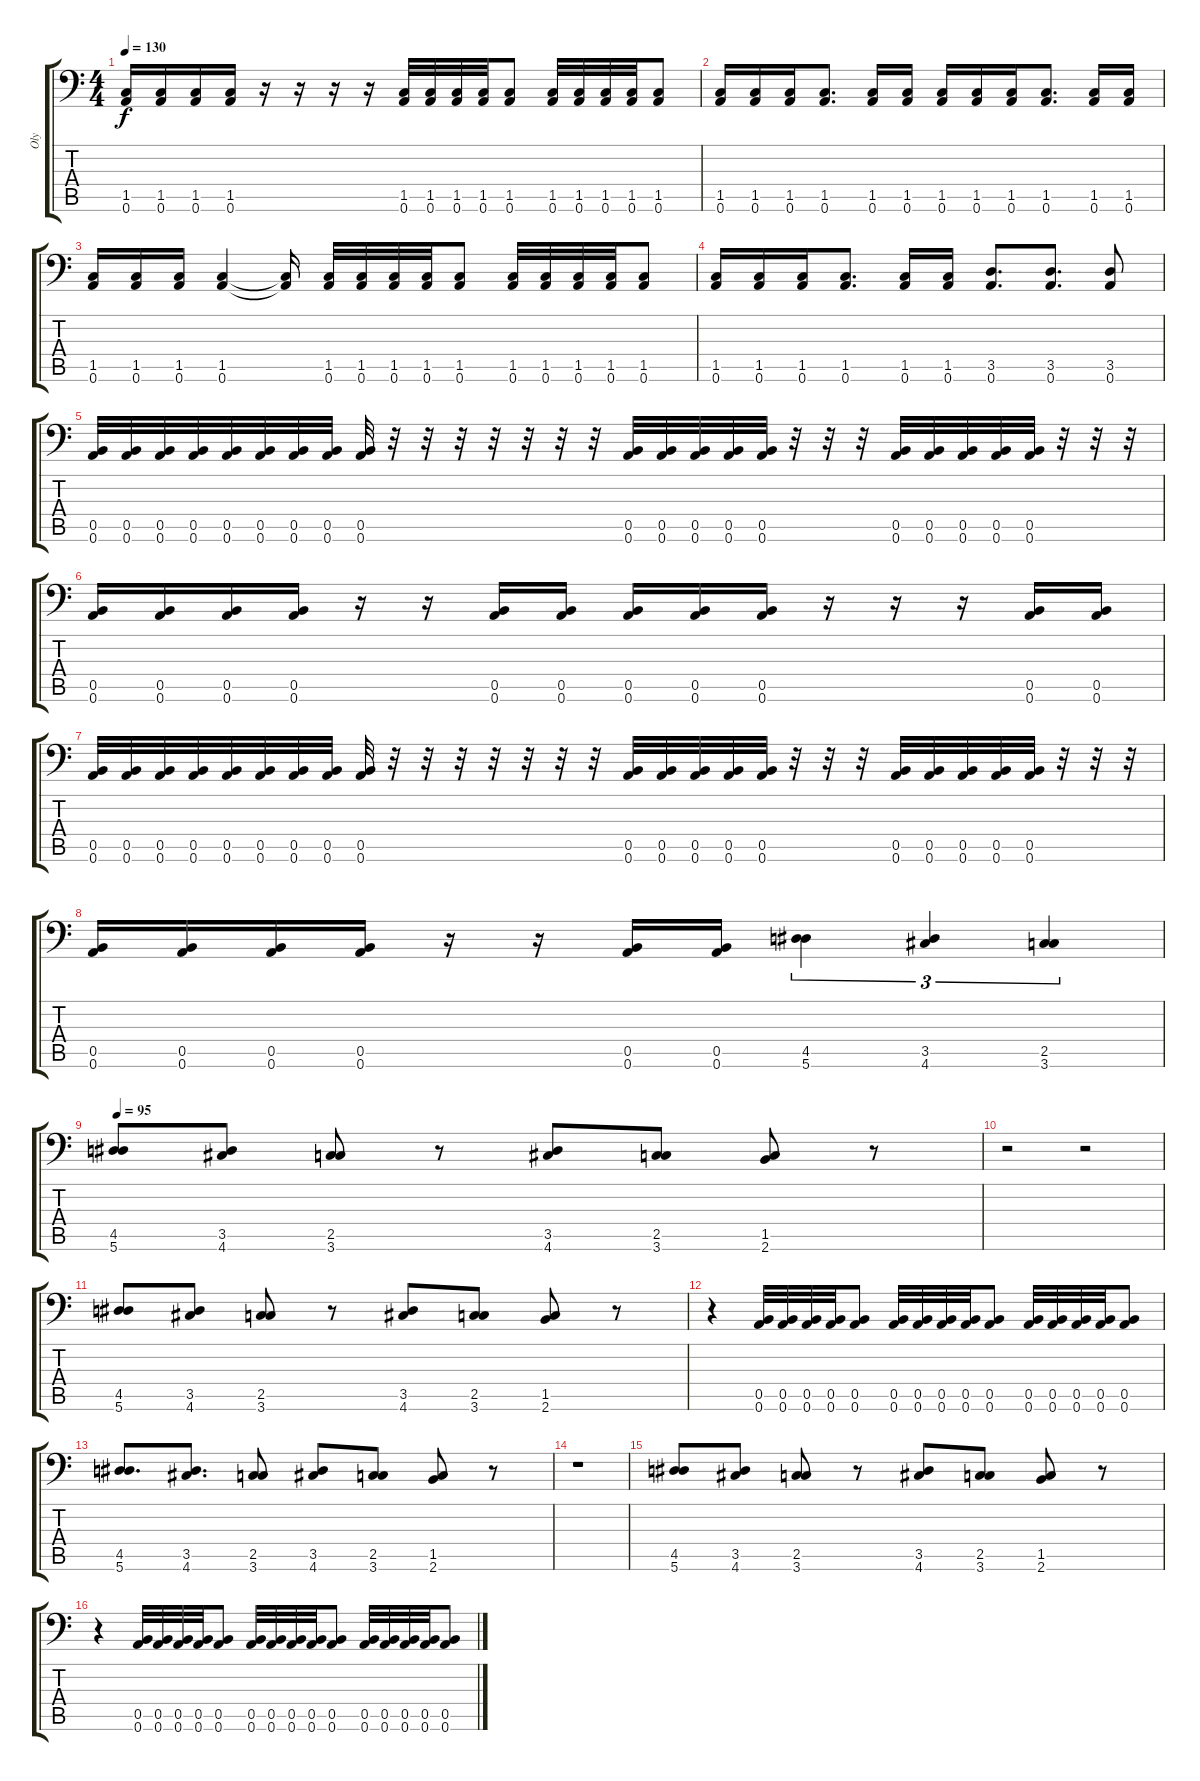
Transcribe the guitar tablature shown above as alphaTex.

\track ("Oly" "Oly") {instrument distortionguitar}
\staff {score tabs}
\tuning (B3 Gb3 D3 A2 B1 A1) {hide}
\ts (4 4)
\tempo 130
\clef f4
\ks c
(1.5 0.6).16{dy f} (1.5 0.6).16 (1.5 0.6).16 (1.5 0.6).16 r.16 r.16 r.16 r.16 (1.5 0.6).32 (1.5 0.6).32 (1.5 0.6).32 (1.5 0.6).32 (1.5 0.6).8 (1.5 0.6).32 (1.5 0.6).32 (1.5 0.6).32 (1.5 0.6).32 (1.5 0.6).8 |
(1.5 0.6).16 (1.5 0.6).16 (1.5 0.6).16 (1.5 0.6).8{d} (1.5 0.6).16 (1.5 0.6).16 (1.5 0.6).16 (1.5 0.6).16 (1.5 0.6).16 (1.5 0.6).8{d} (1.5 0.6).16 (1.5 0.6).16 |
(1.5 0.6).16 (1.5 0.6).16 (1.5 0.6).16 (1.5 0.6).4 (1.5{t} 0.6{t}).16 (1.5 0.6).32 (1.5 0.6).32 (1.5 0.6).32 (1.5 0.6).32 (1.5 0.6).8 (1.5 0.6).32 (1.5 0.6).32 (1.5 0.6).32 (1.5 0.6).32 (1.5 0.6).8 |
(1.5 0.6).16 (1.5 0.6).16 (1.5 0.6).16 (1.5 0.6).8{d} (1.5 0.6).16 (1.5 0.6).16 (3.5 0.6).8{d} (3.5 0.6).8{d} (3.5 0.6).8 |
(0.5 0.6).32 (0.5 0.6).32 (0.5 0.6).32 (0.5 0.6).32 (0.5 0.6).32 (0.5 0.6).32 (0.5 0.6).32 (0.5 0.6).32 (0.5 0.6).32 r.32 r.32 r.32 r.32 r.32 r.32 r.32 (0.5 0.6).32 (0.5 0.6).32 (0.5 0.6).32 (0.5 0.6).32 (0.5 0.6).32 r.32 r.32 r.32 (0.5 0.6).32 (0.5 0.6).32 (0.5 0.6).32 (0.5 0.6).32 (0.5 0.6).32 r.32 r.32 r.32 |
(0.5 0.6).16 (0.5 0.6).16 (0.5 0.6).16 (0.5 0.6).16 r.16 r.16 (0.5 0.6).16 (0.5 0.6).16 (0.5 0.6).16 (0.5 0.6).16 (0.5 0.6).16 r.16 r.16 r.16 (0.5 0.6).16 (0.5 0.6).16 |
(0.5 0.6).32 (0.5 0.6).32 (0.5 0.6).32 (0.5 0.6).32 (0.5 0.6).32 (0.5 0.6).32 (0.5 0.6).32 (0.5 0.6).32 (0.5 0.6).32 r.32 r.32 r.32 r.32 r.32 r.32 r.32 (0.5 0.6).32 (0.5 0.6).32 (0.5 0.6).32 (0.5 0.6).32 (0.5 0.6).32 r.32 r.32 r.32 (0.5 0.6).32 (0.5 0.6).32 (0.5 0.6).32 (0.5 0.6).32 (0.5 0.6).32 r.32 r.32 r.32 |
(0.5 0.6).16 (0.5 0.6).16 (0.5 0.6).16 (0.5 0.6).16 r.16 r.16 (0.5 0.6).16 (0.5 0.6).16 (4.5 5.6).4{tu (3 2)} (3.5 4.6).4{tu (3 2)} (2.5 3.6).4{tu (3 2)} |
\tempo 95
(4.5 5.6).8 (3.5 4.6).8 (2.5 3.6).8 r.8 (3.5 4.6).8 (2.5 3.6).8 (1.5 2.6).8 r.8 |
r.2 r.2 |
(4.5 5.6).8 (3.5 4.6).8 (2.5 3.6).8 r.8 (3.5 4.6).8 (2.5 3.6).8 (1.5 2.6).8 r.8 |
r.4 (0.5 0.6).32 (0.5 0.6).32 (0.5 0.6).32 (0.5 0.6).32 (0.5 0.6).8 (0.5 0.6).32 (0.5 0.6).32 (0.5 0.6).32 (0.5 0.6).32 (0.5 0.6).8 (0.5 0.6).32 (0.5 0.6).32 (0.5 0.6).32 (0.5 0.6).32 (0.5 0.6).8 |
(4.5 5.6).8{d} (3.5 4.6).8{d} (2.5 3.6).8 (3.5 4.6).8 (2.5 3.6).8 (1.5 2.6).8 r.8 |
r.1 |
(4.5 5.6).8 (3.5 4.6).8 (2.5 3.6).8 r.8 (3.5 4.6).8 (2.5 3.6).8 (1.5 2.6).8 r.8 |
r.4 (0.5 0.6).32 (0.5 0.6).32 (0.5 0.6).32 (0.5 0.6).32 (0.5 0.6).8 (0.5 0.6).32 (0.5 0.6).32 (0.5 0.6).32 (0.5 0.6).32 (0.5 0.6).8 (0.5 0.6).32 (0.5 0.6).32 (0.5 0.6).32 (0.5 0.6).32 (0.5 0.6).8
